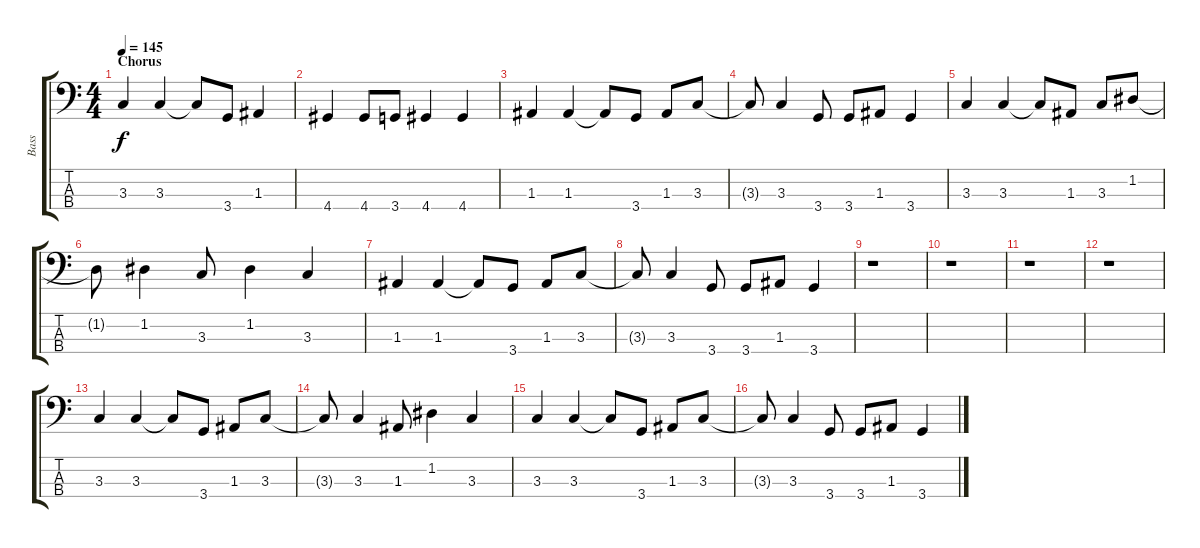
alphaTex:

\track ("Bass" "Bass") {instrument electricbasspick}
\staff {score tabs}
\tuning (G2 D2 A1 E1) {hide}
\ts (4 4)
\section ("" "Chorus")
\tempo 145
\clef f4
\ks c
3.3.4{dy f} 3.3.4 3.3{t}.8 3.4.8 1.3.4 |
4.4.4 4.4.8 3.4.8 4.4.4 4.4.4 |
1.3.4 1.3.4 1.3{t}.8 3.4.8 1.3.8 3.3.8 |
3.3{t}.8 3.3.4 3.4.8 3.4.8 1.3.8 3.4.4 |
3.3.4 3.3.4 3.3{t}.8 1.3.8 3.3.8 1.2.8 |
1.2{t}.8 1.2.4 3.3.8 1.2.4 3.3.4 |
1.3.4 1.3.4 1.3{t}.8 3.4.8 1.3.8 3.3.8 |
3.3{t}.8 3.3.4 3.4.8 3.4.8 1.3.8 3.4.4 |
r.1 |
r.1 |
r.1 |
r.1 |
3.3.4 3.3.4 3.3{t}.8 3.4.8 1.3.8 3.3.8 |
3.3{t}.8 3.3.4 1.3.8 1.2.4 3.3.4 |
3.3.4 3.3.4 3.3{t}.8 3.4.8 1.3.8 3.3.8 |
3.3{t}.8 3.3.4 3.4.8 3.4.8 1.3.8 3.4.4
